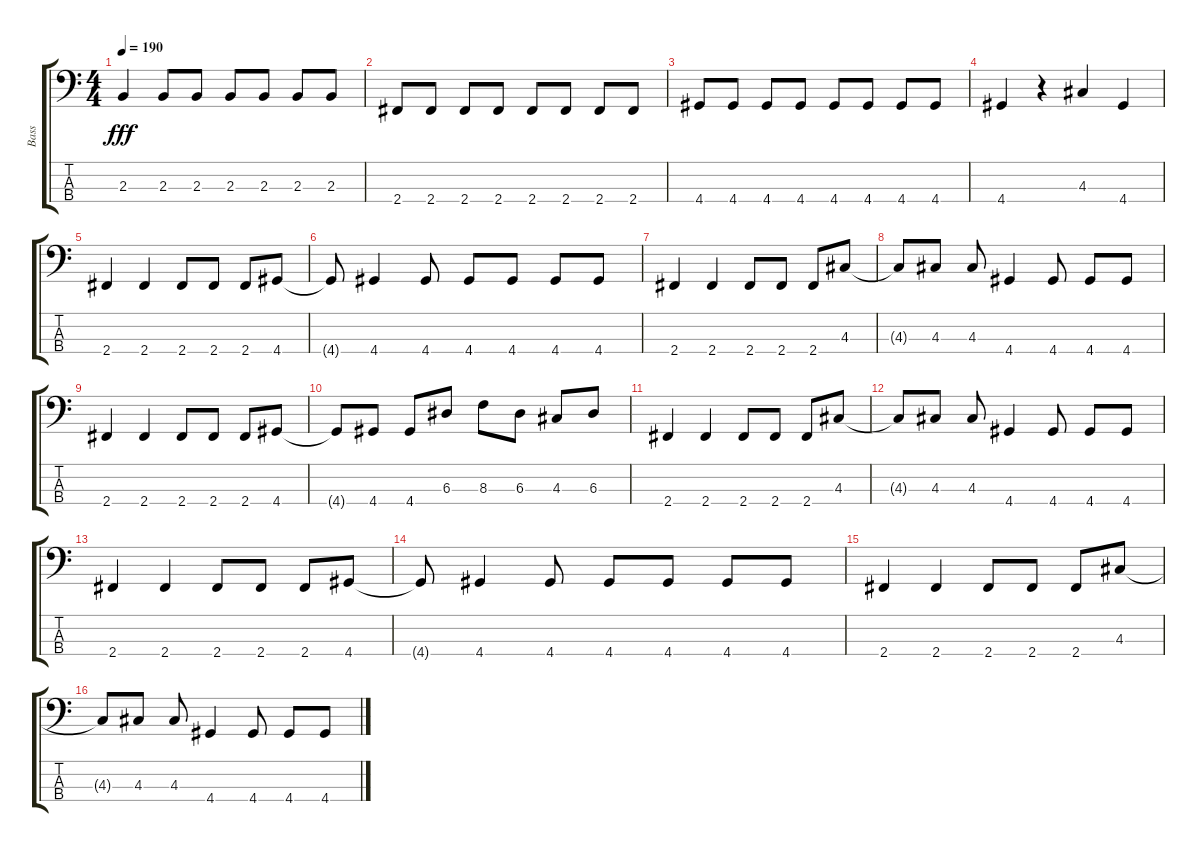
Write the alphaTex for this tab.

\track ("Bass" "Bass") {instrument electricbasspick}
\staff {score tabs}
\tuning (G2 D2 A1 E1) {hide}
\ts (4 4)
\tempo 190
\clef f4
\ks c
2.3.4{dy fff} 2.3.8 2.3.8 2.3.8 2.3.8 2.3.8 2.3.8 |
2.4.8 2.4.8 2.4.8 2.4.8 2.4.8 2.4.8 2.4.8 2.4.8 |
4.4.8 4.4.8 4.4.8 4.4.8 4.4.8 4.4.8 4.4.8 4.4.8 |
4.4.4 r.4 4.3.4 4.4.4 |
2.4.4 2.4.4 2.4.8 2.4.8 2.4.8 4.4.8 |
4.4{t}.8 4.4.4 4.4.8 4.4.8 4.4.8 4.4.8 4.4.8 |
2.4.4 2.4.4 2.4.8 2.4.8 2.4.8 4.3.8 |
4.3{t}.8 4.3.8 4.3.8 4.4.4 4.4.8 4.4.8 4.4.8 |
2.4.4 2.4.4 2.4.8 2.4.8 2.4.8 4.4.8 |
4.4{t}.8 4.4.8 4.4.8 6.3.8 8.3.8 6.3.8 4.3.8 6.3.8 |
2.4.4 2.4.4 2.4.8 2.4.8 2.4.8 4.3.8 |
4.3{t}.8 4.3.8 4.3.8 4.4.4 4.4.8 4.4.8 4.4.8 |
2.4.4 2.4.4 2.4.8 2.4.8 2.4.8 4.4.8 |
4.4{t}.8 4.4.4 4.4.8 4.4.8 4.4.8 4.4.8 4.4.8 |
2.4.4 2.4.4 2.4.8 2.4.8 2.4.8 4.3.8 |
4.3{t}.8 4.3.8 4.3.8 4.4.4 4.4.8 4.4.8 4.4.8
